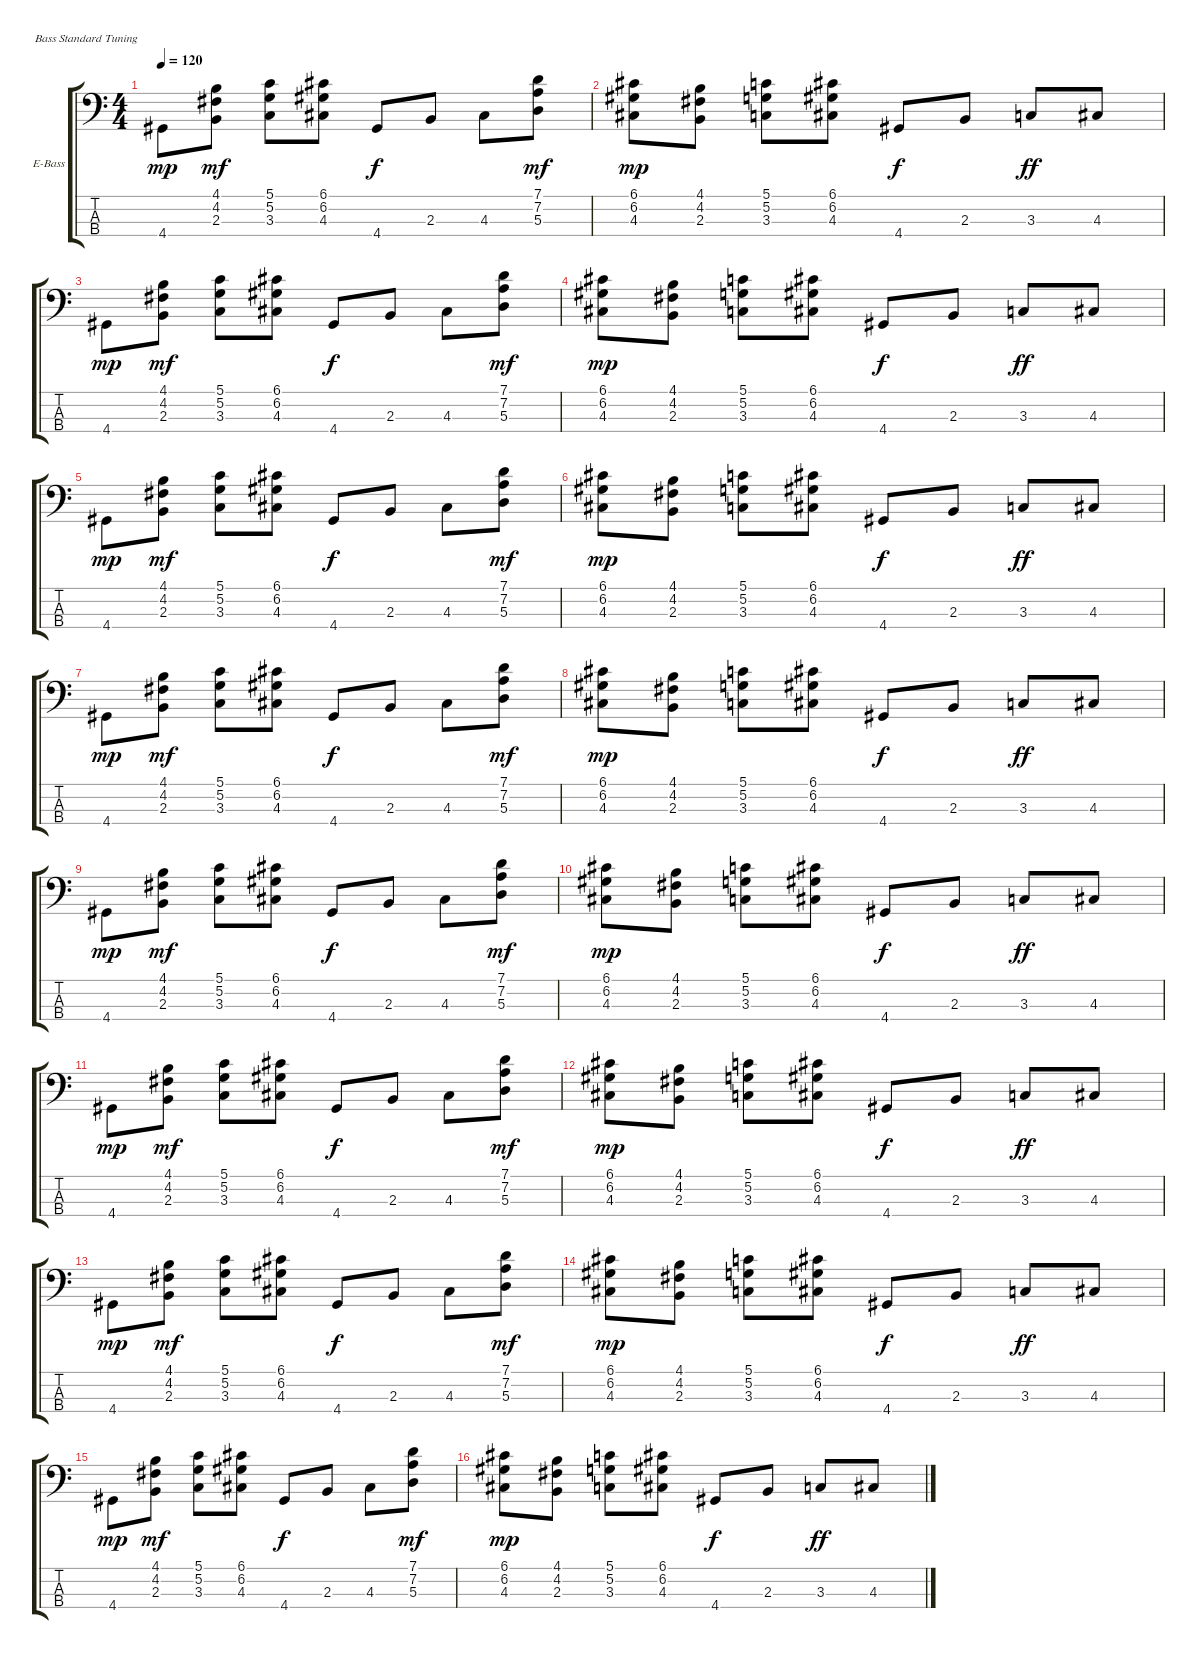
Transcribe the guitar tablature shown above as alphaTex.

\bracketExtendMode groupsimilarinstruments
\firstSystemTrackNameOrientation horizontal
\otherSystemsTrackNameOrientation horizontal
\track ("Turbo Bass" "E-Bass") {instrument slapbass1}
\staff {score tabs}
\tuning (G2 D2 A1 E1)
\ts (4 4)
\tempo 120
\clef f4
\ks c
4.4.8{dy mp} (4.1 4.2 2.3).8{dy mf} (5.1 5.2 3.3).8 (6.1 6.2 4.3).8 4.4.8{dy f} 2.3.8 4.3.8 (7.1 7.2 5.3).8{dy mf} |
(6.1 6.2 4.3).8{dy mp} (4.1 4.2 2.3).8 (5.1 5.2 3.3).8 (6.1 6.2 4.3).8 4.4.8{dy f} 2.3.8 3.3.8{dy ff} 4.3.8 |
4.4.8{dy mp} (4.1 4.2 2.3).8{dy mf} (5.1 5.2 3.3).8 (6.1 6.2 4.3).8 4.4.8{dy f} 2.3.8 4.3.8 (7.1 7.2 5.3).8{dy mf} |
(6.1 6.2 4.3).8{dy mp} (4.1 4.2 2.3).8 (5.1 5.2 3.3).8 (6.1 6.2 4.3).8 4.4.8{dy f} 2.3.8 3.3.8{dy ff} 4.3.8 |
4.4.8{dy mp} (4.1 4.2 2.3).8{dy mf} (5.1 5.2 3.3).8 (6.1 6.2 4.3).8 4.4.8{dy f} 2.3.8 4.3.8 (7.1 7.2 5.3).8{dy mf} |
(6.1 6.2 4.3).8{dy mp} (4.1 4.2 2.3).8 (5.1 5.2 3.3).8 (6.1 6.2 4.3).8 4.4.8{dy f} 2.3.8 3.3.8{dy ff} 4.3.8 |
4.4.8{dy mp} (4.1 4.2 2.3).8{dy mf} (5.1 5.2 3.3).8 (6.1 6.2 4.3).8 4.4.8{dy f} 2.3.8 4.3.8 (7.1 7.2 5.3).8{dy mf} |
(6.1 6.2 4.3).8{dy mp} (4.1 4.2 2.3).8 (5.1 5.2 3.3).8 (6.1 6.2 4.3).8 4.4.8{dy f} 2.3.8 3.3.8{dy ff} 4.3.8 |
4.4.8{dy mp} (4.1 4.2 2.3).8{dy mf} (5.1 5.2 3.3).8 (6.1 6.2 4.3).8 4.4.8{dy f} 2.3.8 4.3.8 (7.1 7.2 5.3).8{dy mf} |
(6.1 6.2 4.3).8{dy mp} (4.1 4.2 2.3).8 (5.1 5.2 3.3).8 (6.1 6.2 4.3).8 4.4.8{dy f} 2.3.8 3.3.8{dy ff} 4.3.8 |
4.4.8{dy mp} (4.1 4.2 2.3).8{dy mf} (5.1 5.2 3.3).8 (6.1 6.2 4.3).8 4.4.8{dy f} 2.3.8 4.3.8 (7.1 7.2 5.3).8{dy mf} |
(6.1 6.2 4.3).8{dy mp} (4.1 4.2 2.3).8 (5.1 5.2 3.3).8 (6.1 6.2 4.3).8 4.4.8{dy f} 2.3.8 3.3.8{dy ff} 4.3.8 |
4.4.8{dy mp} (4.1 4.2 2.3).8{dy mf} (5.1 5.2 3.3).8 (6.1 6.2 4.3).8 4.4.8{dy f} 2.3.8 4.3.8 (7.1 7.2 5.3).8{dy mf} |
(6.1 6.2 4.3).8{dy mp} (4.1 4.2 2.3).8 (5.1 5.2 3.3).8 (6.1 6.2 4.3).8 4.4.8{dy f} 2.3.8 3.3.8{dy ff} 4.3.8 |
4.4.8{dy mp} (4.1 4.2 2.3).8{dy mf} (5.1 5.2 3.3).8 (6.1 6.2 4.3).8 4.4.8{dy f} 2.3.8 4.3.8 (7.1 7.2 5.3).8{dy mf} |
(6.1 6.2 4.3).8{dy mp} (4.1 4.2 2.3).8 (5.1 5.2 3.3).8 (6.1 6.2 4.3).8 4.4.8{dy f} 2.3.8 3.3.8{dy ff} 4.3.8
